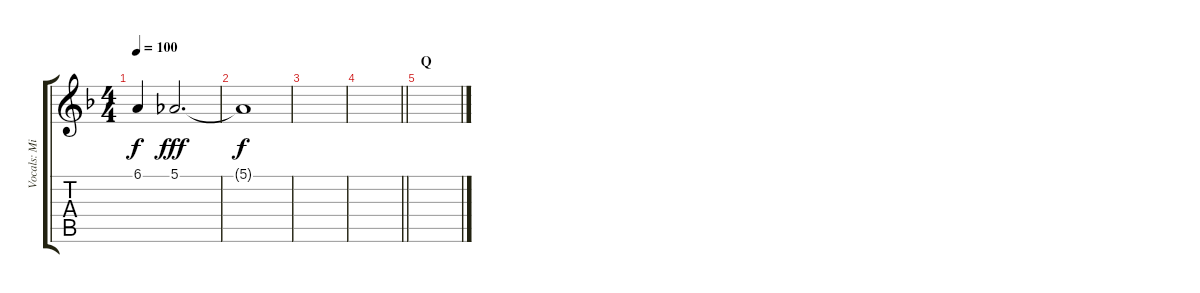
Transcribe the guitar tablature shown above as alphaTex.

\track ("Vocals: Midnight" "Vocals: Mi") {instrument lead2sawtooth}
\staff {score tabs}
\tuning (Eb4 Bb3 Gb3 Db3 Ab2 Eb2) {hide}
\ts (4 4)
\tempo 100
\clef g2
\ks f
6.1{t}.4{dy f} 5.1.2{d dy fff} |
5.1{t}.1{dy f} |
|
\barLineRight lightlight
|
\section ("" "Q")
